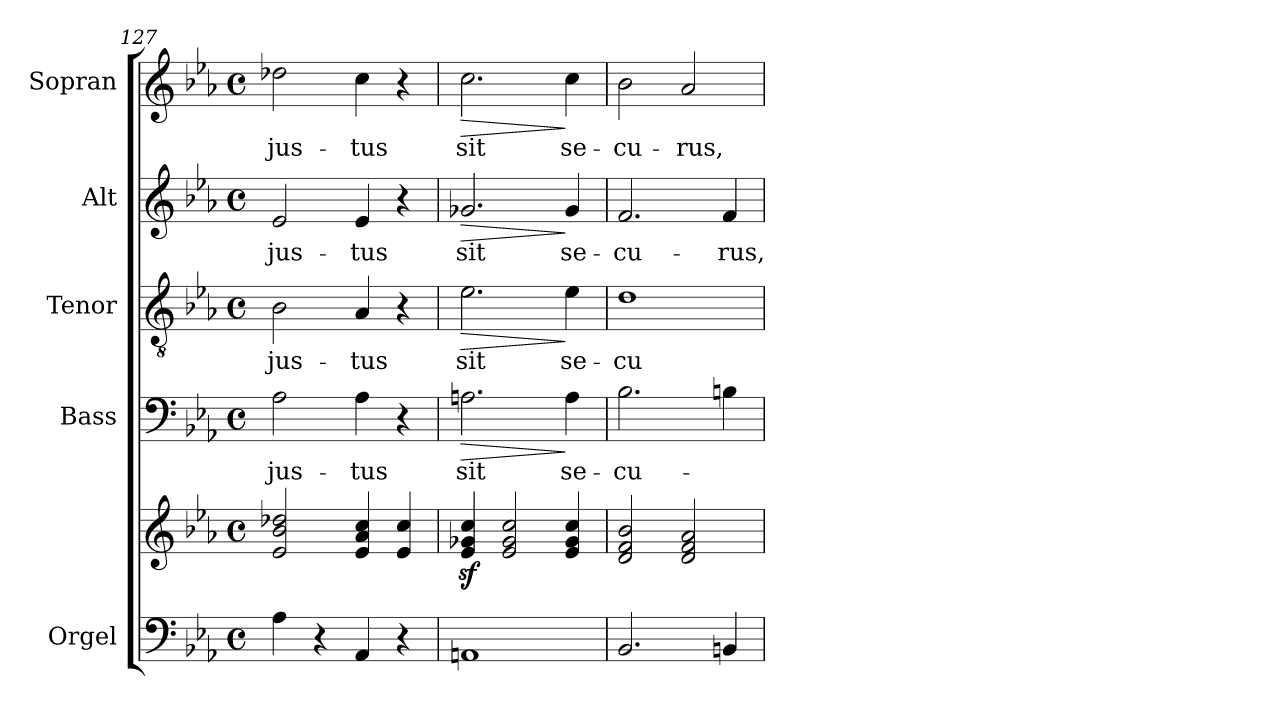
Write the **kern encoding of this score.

**kern	**kern	**kern	**text	**dynam	**kern	**text	**dynam	**kern	**text	**dynam	**kern	**text	**dynam
*part5	*part5	*part4	*part4	*part4	*part3	*part3	*part3	*part2	*part2	*part2	*part1	*part1	*part1
*staff6	*staff5	*staff4	*staff4	*staff4	*staff3	*staff3	*staff3	*staff2	*staff2	*staff2	*staff1	*staff1	*staff1
*I"Orgel	*	*I"Bass	*	*	*I"Tenor	*	*	*I"Alt	*	*	*I"Sopran	*	*
*I'Org.	*	*I'B.	*	*	*I'T.	*	*	*I'A.	*	*	*I'S.	*	*
!!LO:LB:g=z
*clefF4	*clefG2	*clefF4	*	*	*clefGv2	*	*	*clefG2	*	*	*clefG2	*	*
*k[b-e-a-]	*k[b-e-a-]	*k[b-e-a-]	*	*	*k[b-e-a-]	*	*	*k[b-e-a-]	*	*	*k[b-e-a-]	*	*
*E-:	*E-:	*E-:	*	*	*E-:	*	*	*E-:	*	*	*E-:	*	*
*M4/4	*M4/4	*M4/4	*	*	*M4/4	*	*	*M4/4	*	*	*M4/4	*	*
*met(c)	*met(c)	*met(c)	*	*	*met(c)	*	*	*met(c)	*	*	*met(c)	*	*
=127	=127	=127	=127	=127	=127	=127	=127	=127	=127	=127	=127	=127	=127
!	!	!	!LO:LY:b	!	!	!LO:LY:b	!	!	!LO:LY:b	!	!	!LO:LY:b	!
4A-\	2e-/ 2b-/ 2dd-X/	2A-\	jus-	.	2B-\	jus-	.	2e-/	jus-	.	2dd-X\	jus-	.
4r	.	.	.	.	.	.	.	.	.	.	.	.	.
!	!	!	!LO:LY:b	!	!	!LO:LY:b	!	!	!LO:LY:b	!	!	!LO:LY:b	!
4AA-/	4e-/ 4a-/ 4cc/	4A-\	-tus	.	4A-/	-tus	.	4e-/	-tus	.	4cc\	-tus	.
4r	4e-/ 4cc/	4r	.	.	4r	.	.	4r	.	.	4r	.	.
=128	=128	=128	=128	=128	=128	=128	=128	=128	=128	=128	=128	=128	=128
!	!	!	!LO:LY:b	!LO:HP:b	!	!LO:LY:b	!LO:HP:b	!	!LO:LY:b	!LO:HP:b	!	!LO:LY:b	!LO:HP:b
1AAn	4e-/z< 4g-X/z< 4cc/z<	2.An\	sit	>	2.e-\	sit	>	2.g-X/	sit	>	2.cc\	sit	>
.	2e-/ 2g-/ 2cc/	.	.	.	.	.	.	.	.	.	.	.	.
!	!	!	!LO:LY:b	!	!	!LO:LY:b	!	!	!LO:LY:b	!	!	!LO:LY:b	!
.	4e-/ 4g-/ 4cc/	4A\	se-	]	4e-\	se-	]	4g-/	se-	]	4cc\	se-	]
=129	=129	=129	=129	=129	=129	=129	=129	=129	=129	=129	=129	=129	=129
!	!	!	!LO:LY:b	!	!	!LO:LY:b	!	!	!LO:LY:b	!	!	!LO:LY:b	!
2.BB-/	2d/ 2f/ 2b-/	2.B-\	-cu-	.	1d	-cu-	.	2.f/	-cu-	.	2b-\	-cu-	.
!	!	!	!	!	!	!	!	!	!	!	!	!LO:LY:b	!
.	2d/ 2f/ 2a-/	.	.	.	.	.	.	.	.	.	2a-/	-rus,	.
!	!	!	!	!	!	!	!	!	!LO:LY:b	!	!	!	!
4BBn/	.	4Bn\	.	.	.	.	.	4f/	-rus,	.	.	.	.
=	=	=	=	=	=	=	=	=	=	=	=	=	=
*-	*-	*-	*-	*-	*-	*-	*-	*-	*-	*-	*-	*-	*-
